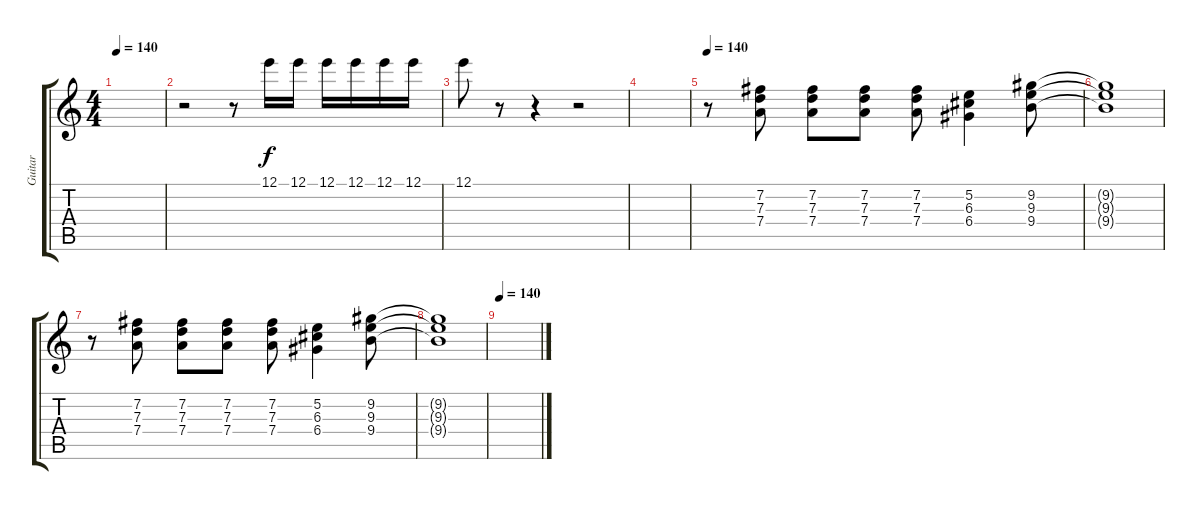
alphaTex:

\track ("Guitar" "Guitar") {instrument distortionguitar}
\staff {score tabs}
\tuning (E4 B3 G3 D3 A2 E2) {hide}
\ts (4 4)
\tempo 140
\clef g2
\ks c
|
r.2 r.8 12.1.16 12.1.16 12.1.16 12.1.16 12.1.16 12.1.16 |
12.1.8 r.8 r.4 r.2 |
|
\tempo 140
r.8 (7.2 7.3 7.4).8 (7.2 7.3 7.4).8 (7.2 7.3 7.4).8 (7.2 7.3 7.4).8 (5.2 6.3 6.4).4 (9.2 9.3 9.4).8 |
(9.2{t} 9.3{t} 9.4{t}).1 |
r.8 (7.2 7.3 7.4).8 (7.2 7.3 7.4).8 (7.2 7.3 7.4).8 (7.2 7.3 7.4).8 (5.2 6.3 6.4).4 (9.2 9.3 9.4).8 |
(9.2{t} 9.3{t} 9.4{t}).1 |
\tempo 140
